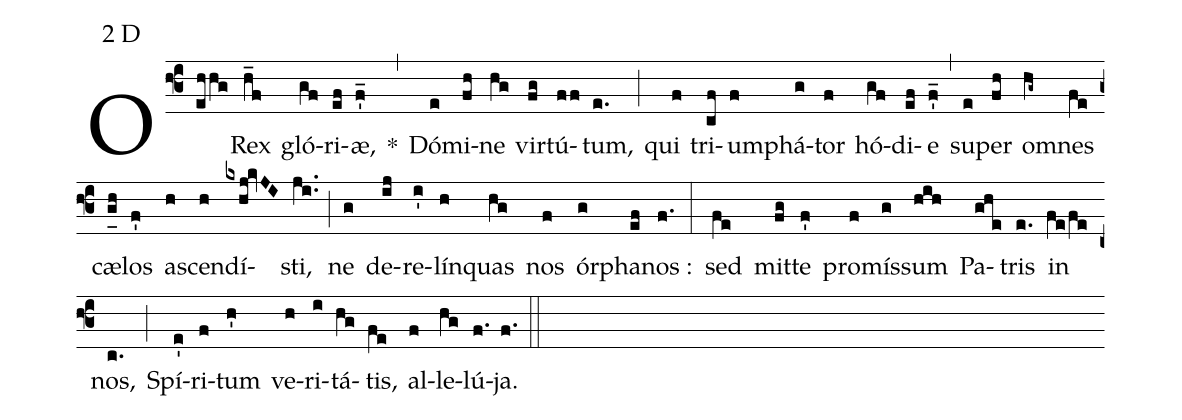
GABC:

mode:2 D;
%%
(f3) O(ehhg) Rex(h_f) gló(gf)ri(ef)æ,(f'_) *(,) Dó(e)mi(fh)ne(hg) vir(fg)tú(ff)tum,(e.) (;) qui(f) tri(cf)um(f)phá(g)tor(f) hó(gf)di(ef)e(f'_) (,) su(e)per(fh) o(hg~)mnes(fe) cæ(g_[uh:l]h)los(f') a(h)scen(h)dí(kxhj!kvJI)sti,(ji..) (;) ne(g) de(ij)re(i')lín(h)quas(hg) nos(f) ór(g)pha(ef)nos :(f.) (:) sed(fe) mit(fg)te(f') pro(f)mís(g)sum(hih) Pa(ghe)tris(e.) in(fe/fe) nos,(c.) (;) Spí(e')ri(f)tum(h') ve(h)ri(i)tá(hg)tis,(fe) al(f)le(hg)lú(f.)ja.(f.) (::)
